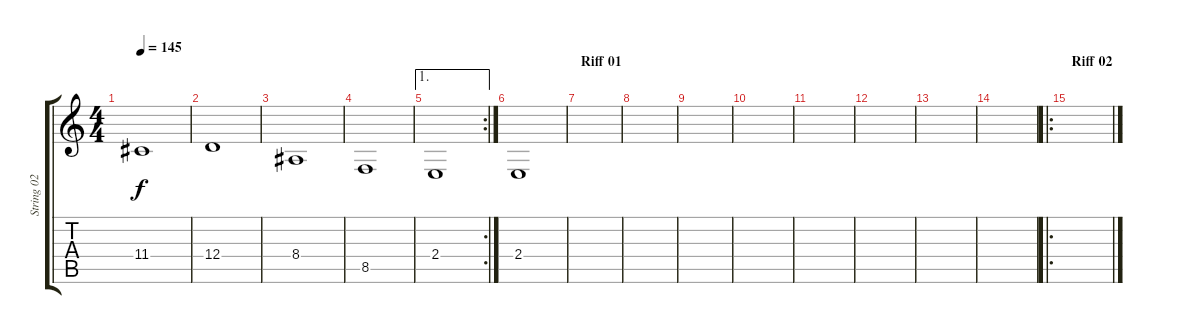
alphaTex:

\track ("String 02" "String 02") {instrument choiraahs}
\staff {score tabs}
\tuning (E4 B3 G3 D3 A2 E2) {hide}
\ts (4 4)
\tempo 145
\clef g2
\ks c
11.4.1{dy f} |
12.4.1 |
8.4.1 |
8.5.1 |
\ae 1
\rc 2
2.4.1 |
2.4.1 |
\section ("" "Riff 01")
|
|
|
|
|
|
|
|
\ro
\section ("" "Riff 02")
